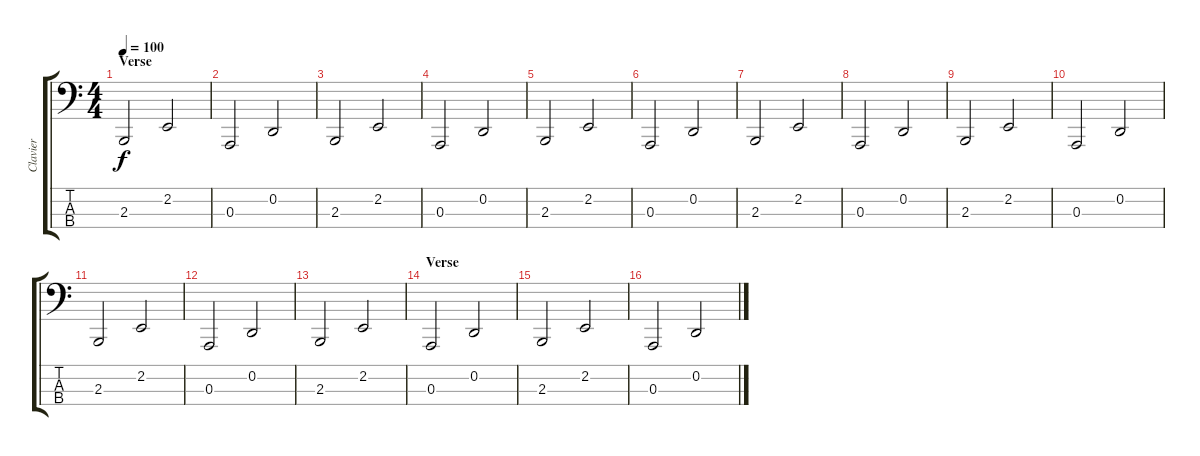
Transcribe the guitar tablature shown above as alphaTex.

\track ("Clavier" "Clavier") {instrument lead8bassandlead}
\staff {score tabs}
\tuning (G2 D2 A1 E1) {hide}
\ts (4 4)
\section ("" "Verse")
\tempo 100
\clef f4
\ks c
2.3.2{dy f} 2.2.2 |
0.3.2 0.2.2 |
2.3.2 2.2.2 |
0.3.2 0.2.2 |
2.3.2 2.2.2 |
0.3.2 0.2.2 |
2.3.2 2.2.2 |
0.3.2 0.2.2 |
2.3.2 2.2.2 |
0.3.2 0.2.2 |
2.3.2 2.2.2 |
0.3.2 0.2.2 |
2.3.2 2.2.2 |
\section ("" "Verse")
0.3.2 0.2.2 |
2.3.2 2.2.2 |
0.3.2 0.2.2
